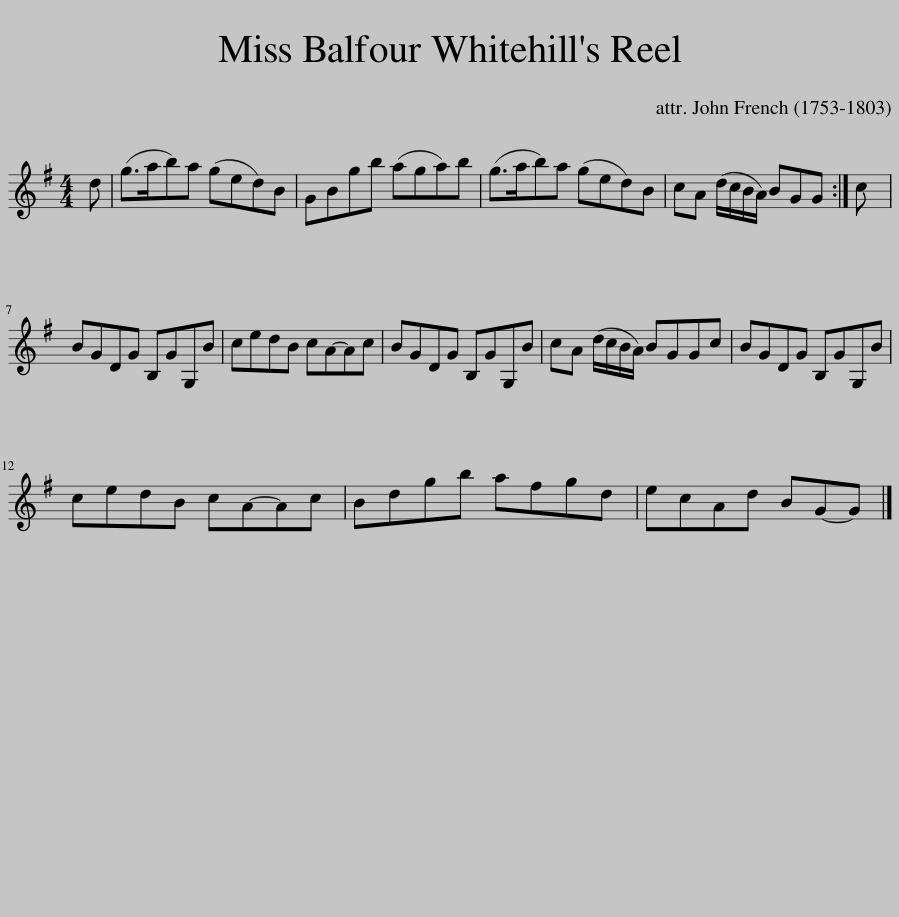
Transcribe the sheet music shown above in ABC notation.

X:1
L:1/8
M:4/4
I:linebreak $
K:G
V:1 treble
V:1
 d | (g>ab)a (ged)B | GBgb (aga)b | (g>ab)a (ged)B | cA (d/c/B/A/) BGG :| %5
 c |$ BGDG B,GG,B | cedB cA-Ac | BGDG B,GG,B | cA (d/c/B/A/) BGGc | %10
 BGDG B,GG,B |$ cedB cA-Ac | Bdgb afgd | ecAd BG-G |] %14
